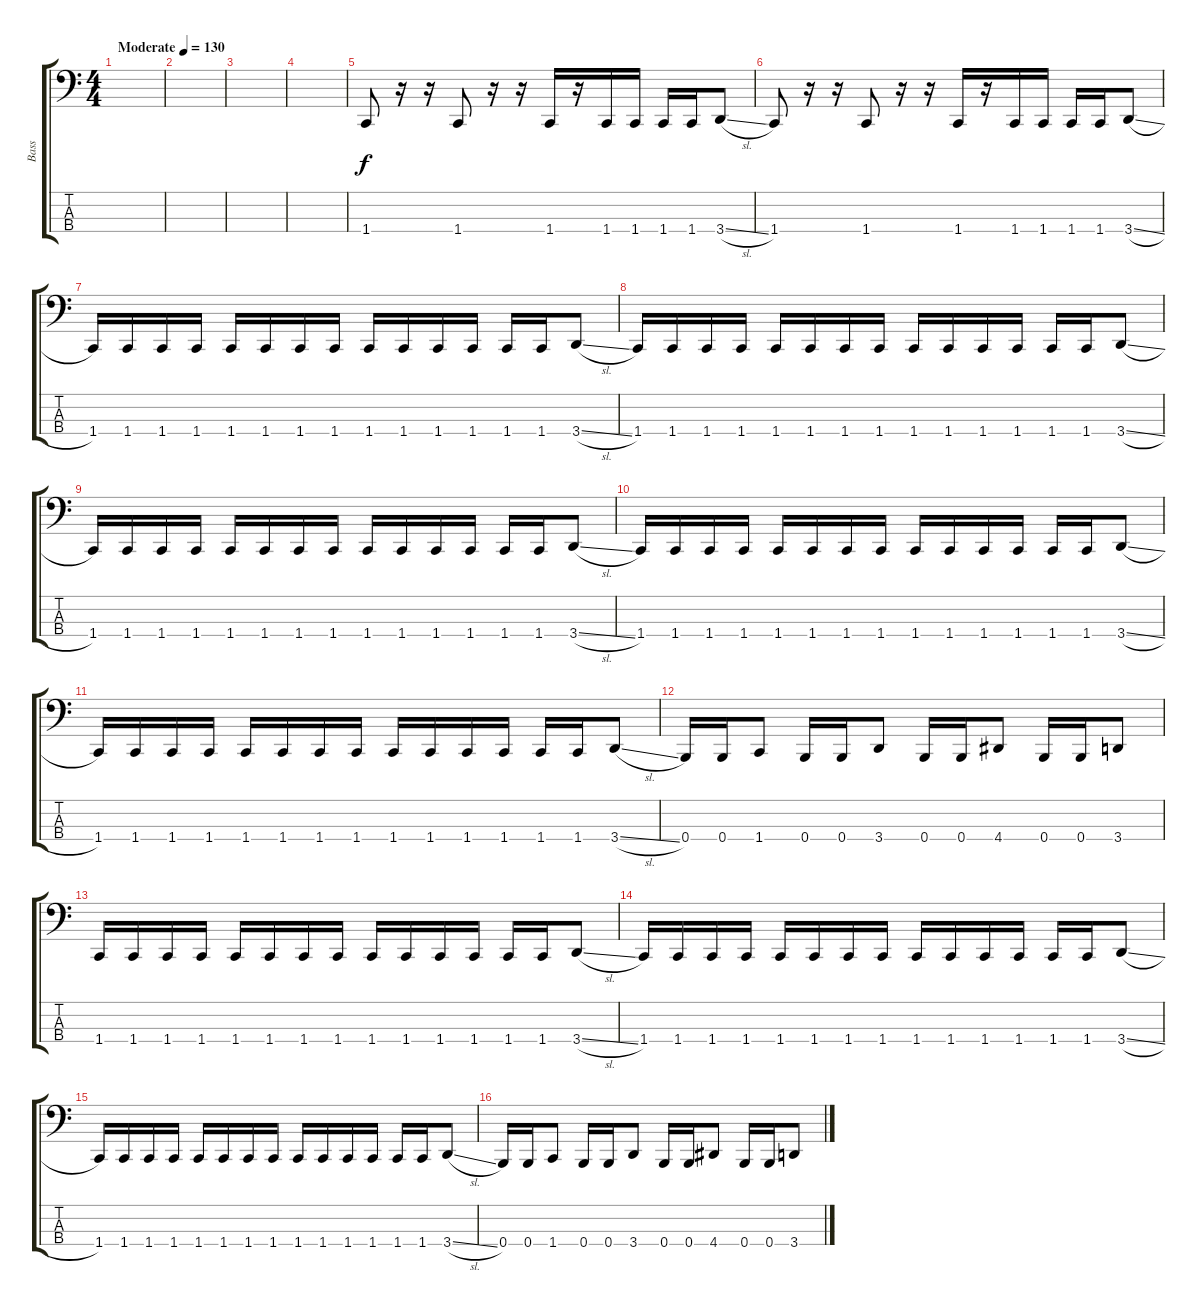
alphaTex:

\track ("Bass" "Bass") {instrument electricbasspick}
\staff {score tabs}
\tuning (E2 B1 Ab1 B0) {hide}
\ts (4 4)
\tempo (130 "Moderate")
\clef f4
\ks c
|
|
|
|
1.4.8 r.16 r.16 1.4.8 r.16 r.16 1.4.16 r.16 1.4.16 1.4.16 1.4.16 1.4.16 3.4{sl}.8 |
1.4.8 r.16 r.16 1.4.8 r.16 r.16 1.4.16 r.16 1.4.16 1.4.16 1.4.16 1.4.16 3.4{sl}.8 |
1.4.16 1.4.16 1.4.16 1.4.16 1.4.16 1.4.16 1.4.16 1.4.16 1.4.16 1.4.16 1.4.16 1.4.16 1.4.16 1.4.16 3.4{sl}.8 |
1.4.16 1.4.16 1.4.16 1.4.16 1.4.16 1.4.16 1.4.16 1.4.16 1.4.16 1.4.16 1.4.16 1.4.16 1.4.16 1.4.16 3.4{sl}.8 |
1.4.16 1.4.16 1.4.16 1.4.16 1.4.16 1.4.16 1.4.16 1.4.16 1.4.16 1.4.16 1.4.16 1.4.16 1.4.16 1.4.16 3.4{sl}.8 |
1.4.16 1.4.16 1.4.16 1.4.16 1.4.16 1.4.16 1.4.16 1.4.16 1.4.16 1.4.16 1.4.16 1.4.16 1.4.16 1.4.16 3.4{sl}.8 |
1.4.16 1.4.16 1.4.16 1.4.16 1.4.16 1.4.16 1.4.16 1.4.16 1.4.16 1.4.16 1.4.16 1.4.16 1.4.16 1.4.16 3.4{sl}.8 |
0.4.16 0.4.16 1.4.8 0.4.16 0.4.16 3.4.8 0.4.16 0.4.16 4.4.8 0.4.16 0.4.16 3.4.8 |
1.4.16 1.4.16 1.4.16 1.4.16 1.4.16 1.4.16 1.4.16 1.4.16 1.4.16 1.4.16 1.4.16 1.4.16 1.4.16 1.4.16 3.4{sl}.8 |
1.4.16 1.4.16 1.4.16 1.4.16 1.4.16 1.4.16 1.4.16 1.4.16 1.4.16 1.4.16 1.4.16 1.4.16 1.4.16 1.4.16 3.4{sl}.8 |
1.4.16 1.4.16 1.4.16 1.4.16 1.4.16 1.4.16 1.4.16 1.4.16 1.4.16 1.4.16 1.4.16 1.4.16 1.4.16 1.4.16 3.4{sl}.8 |
0.4.16 0.4.16 1.4.8 0.4.16 0.4.16 3.4.8 0.4.16 0.4.16 4.4.8 0.4.16 0.4.16 3.4.8
